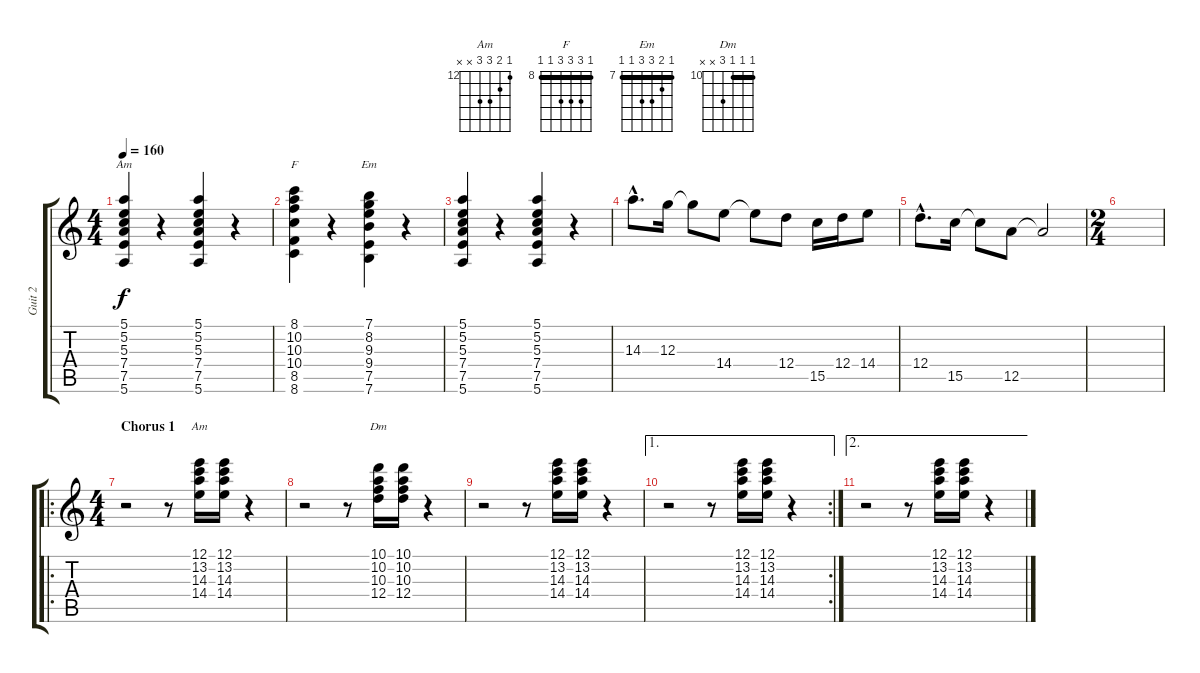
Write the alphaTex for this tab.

\track ("Guit 2" "Guit 2") {instrument electricguitarmuted}
\staff {score tabs}
\tuning (E4 B3 G3 D3 A2 E2) {hide}
\chord ("Am" 5 5 5 7 7 5) {firstfret 5 barre 5}
\chord ("F" 8 10 10 10 8 8) {firstfret 8 barre 8}
\chord ("Em" 7 8 9 9 7 7) {firstfret 7 barre 7}
\chord ("Am" 12 13 14 14 x x) {firstfret 12}
\chord ("Dm" 10 10 10 12 x x) {firstfret 10 barre 10}
\ts (4 4)
\tempo 160
\clef g2
\ks c
(5.1 5.2 5.3 7.4 7.5 5.6).4{ch "Am" dy f} r.4 (5.1 5.2 5.3 7.4 7.5 5.6).4 r.4 |
(8.1 10.2 10.3 10.4 8.5 8.6).4{ch "F"} r.4 (7.1 8.2 9.3 9.4 7.5 7.6).4{ch "Em"} r.4 |
(5.1 5.2 5.3 7.4 7.5 5.6).4 r.4 (5.1 5.2 5.3 7.4 7.5 5.6).4 r.4 |
14.3{hac}.8{d} 12.3.16 12.3{t}.8 14.4.8 14.4{t}.8 12.4.8 15.5.16 12.4.16 14.4.8 |
12.4{hac}.8{d} 15.5.16 15.5{t}.8 12.5.8 12.5{t}.2 |
\ts (2 4)
|
\ro
\ts (4 4)
\section ("" "Chorus 1")
r.2 r.8 (12.1 13.2 14.3 14.4).16{ch "Am"} (12.1 13.2 14.3 14.4).16 r.4 |
r.2 r.8 (10.1 10.2 10.3 12.4).16{ch "Dm"} (10.1 10.2 10.3 12.4).16 r.4 |
r.2 r.8 (12.1 13.2 14.3 14.4).16 (12.1 13.2 14.3 14.4).16 r.4 |
\ae 1
\rc 2
r.2 r.8 (12.1 13.2 14.3 14.4).16 (12.1 13.2 14.3 14.4).16 r.4 |
\ae 2
r.2 r.8 (12.1 13.2 14.3 14.4).16 (12.1 13.2 14.3 14.4).16 r.4
